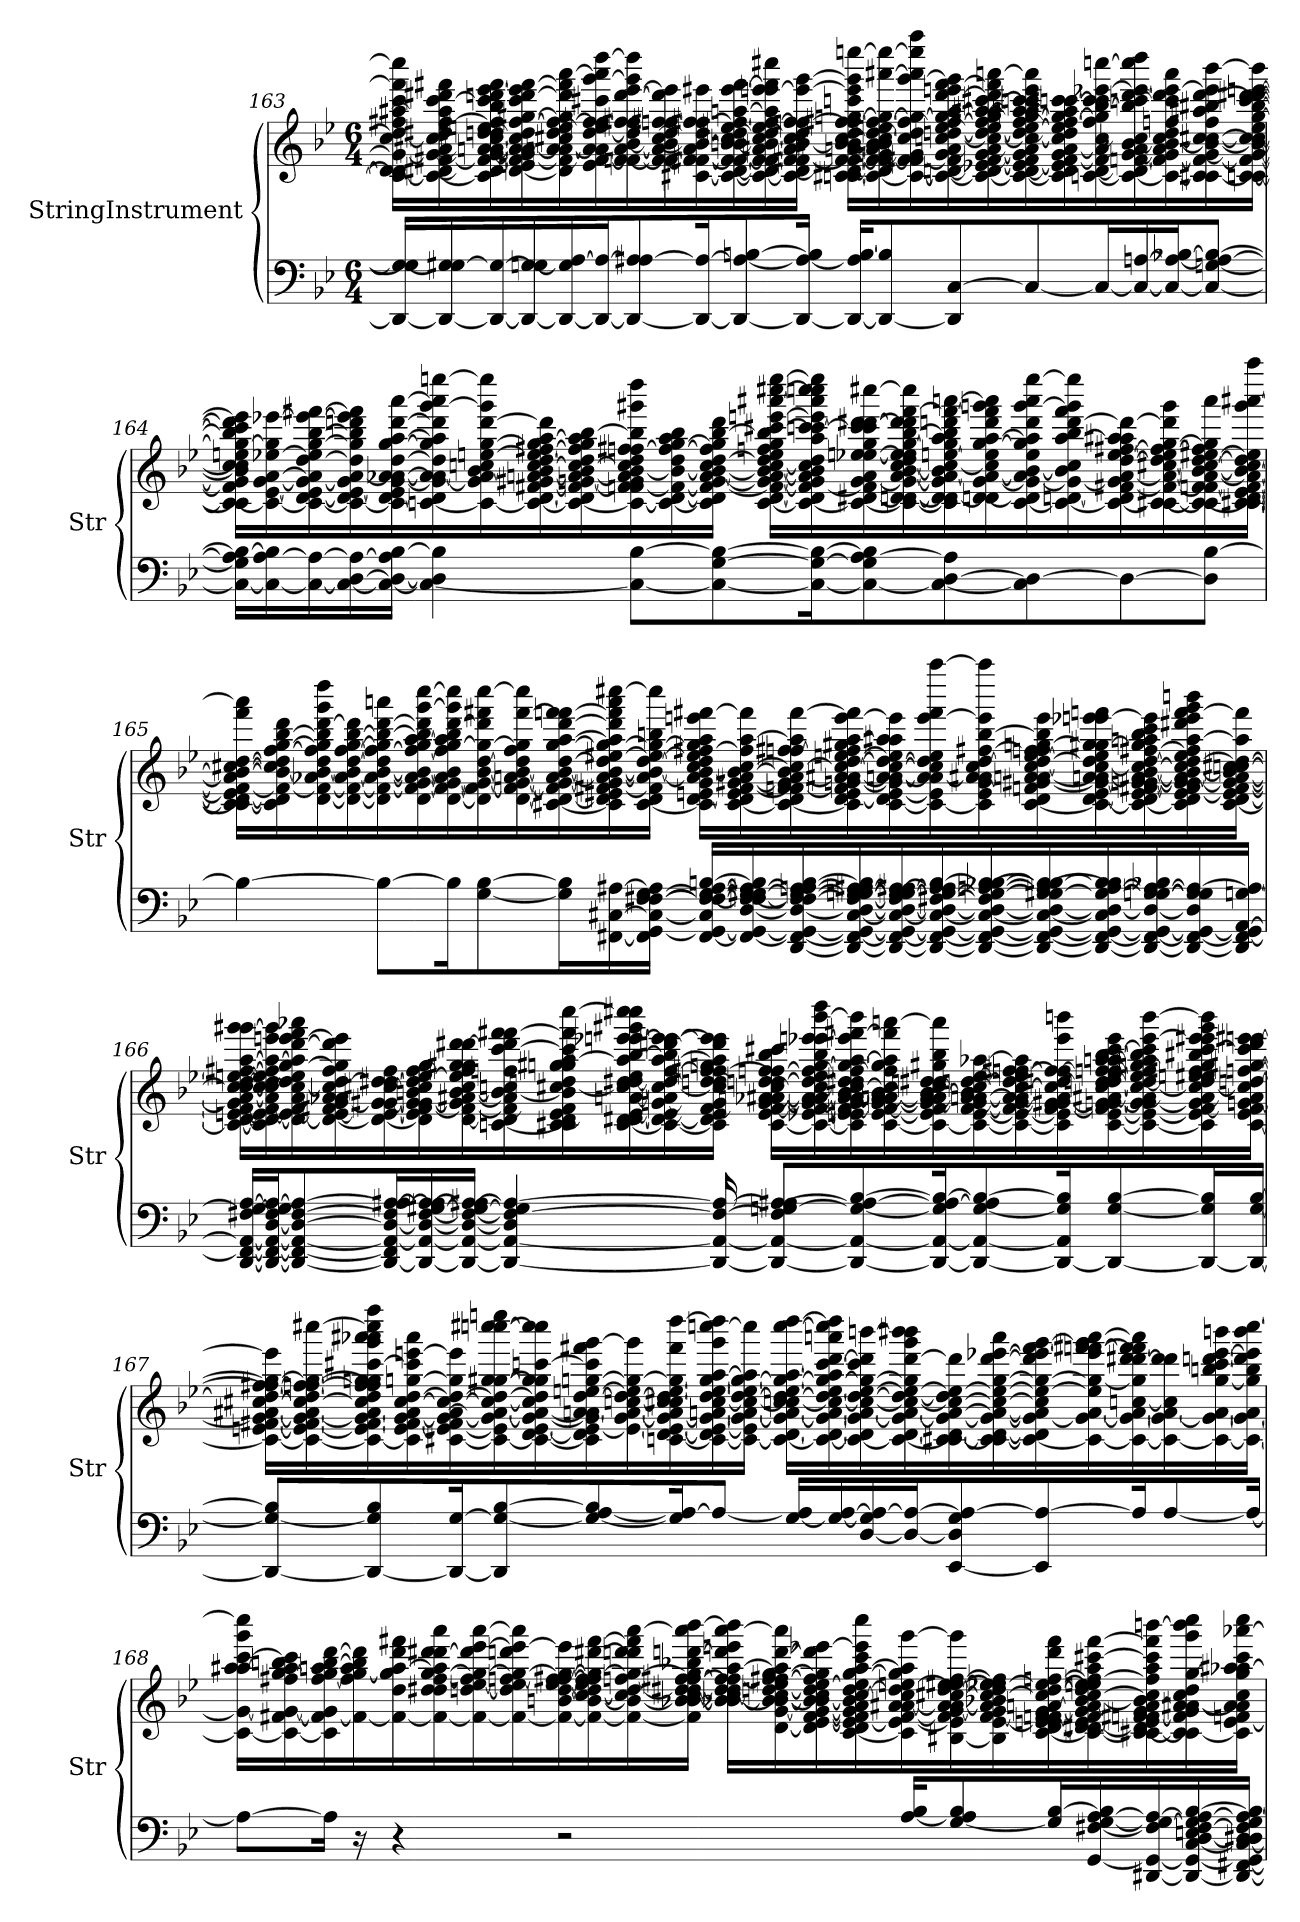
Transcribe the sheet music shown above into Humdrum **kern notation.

**kern	**kern
*part2	*part1
*staff2	*staff1
*I"StringInstrument	*I"StringInstrument
*I'Str	*I'Str
!!LO:LB:g=z
*clefF4	*clefG2
*k[b-e-]	*k[b-e-]
*M6/4	*M6/4
=163	=163
16DD/_ 16G/_ 16G#/]LL	16c\_ 16d\] 16d#\] 16g#\_ [16cc\ 16dd#\] 16ff#X\ [16aa#X\ 16ccc\ 16fff#\] 16cccc#\]LL
16DD/_ 16G/] [16G#X/	16c\_ [16d#X\ [16f#X\ 16g#\_ [16a#X\ 16cc\] 16dd#X\ [16ff#\ 16aa#\] [16ccc\ 16ddd#X\ 16fff#X\
16DD/_ 16G#/_	16c\] 16d#\] 16f#\_ 16g#\_ [16an\ 16a#\_ [16cc\ 16ddn\ [16dd#X\ 16een\ 16ff#\] 16bb-\ 16ccc\] 16dddn\ [16eee-\ 16fff#\
16DD/_ [16Gn/ 16G#/]	[16d#\ 16en\ 16f#\_ 16g#\] 16a\] 16a#\_ 16cc\] 16dd#\] [16ff#\ [16gg#X\ 16ccc\ [16ddd\ 16eee-\] [16fff#\
16DD/_ 16G/] [16A/	16d#\] 16f#\_ [16an\ 16a#\_ 16cc#X\ 16dd#\ [16ee\ 16ff#\_ 16gg#\] 16ddd\] 16fff#\] [16aaa\
16DD/_ 16A/_J	16e\ 16f#\_ 16a\_ 16a#\] [16dd#\ 16ee\] [16ffn\ 16ff#\] 16ccc#X\ [16ggg\ 16aaa\] [16dddd\
8DD/_ 8A/] [8A#X/	[16fn\ 16f#\_ 16a\_ [16b-\ 16dd#\] 16ff\] 16ff#X\ [16ddd\ [16eee-\ 16ggg\] 16dddd\]
.	16f\_ 16f#\] 16a\_ 16b-\_ 16cc#\ [16dd#\ [16ffn\ 16ff#X\ 16ddd\] 16eee-\]
16DD/_ 16A#/_K	[16c#X\ 16f\_ [16f#X\ 16a\] 16b-\_ 16dd#\] 16ff\] [16ff#X\ 16eee#X\
8DD/_ 8A#/_ [8Bn/	16c#\_ [16d#\ 16f\_ 16f#\_ 16b-\] [16bn\ 16cc#\ [16dd#\ [16ee#X\ 16ff#\] [16aan\ [16eee#\ [16fff#\
.	16c#\_ 16d#\] 16f\_ 16f#\] [16a#X\ 16b\] [16cc#\ 16dd#\_ 16ee#\] [16ff#\ 16aa\] [16eeen\ 16eee#\] 16fff#\] 16cccc#X\
16DD/_ 16A#/_ 16B/]Jk	16c#\] [16d#\ 16f\_ [16f#X\ 16a#\] [16b\ 16cc#\] 16dd#\] [16ffn\ 16ff#\] 16eee\_ [16ggg\JJ
16DD/_ 16A#/] [16B/KL	16c#X\ [16cn\ 16d#\_ 16f\_ 16f#\_ [16an\ 16b\_ [16b#X\ [16cc#\ 16dd#\ 16ff\] [16ff#X\ [16ggn\ 16cccn\ 16eee\] 16ggg\] [16eeeen\LL
8DD/_ 8B/]	16c\_ 16d#\] 16f\_ 16f#\] [16gn\ 16a\] 16b\] 16b#\] 16cc#\_ [16dd#\ 16een\ 16ff#\_ 16gg\_ [16aaa#X\ 16eeee\_
.	16c\_ 16f\] [16f#X\ 16g\] 16cc#\] 16dd#\] 16ff#\_ 16gg\_ [16ggg\ 16aaa#\] 16eeee\] 16aaaa\
8DD/] [8C/	16c\_ [16dn\ 16f#\_ 16g\ [16a\ [16ccn\ [16ddn\ [16ee\ 16ff#\_ 16gg\] [16aa\ [16ddd\ 16eeen\ [16fff#\ 16ggg\]
.	16c\_ 16d\] [16e-X\ 16f#\_ [16g\ 16a\_ 16cc\_ 16dd\_ 16ee\] 16ff#\] [16gg\ 16aa\] [16aa#X\ [16ccc#X\ 16ddd\] 16fff#\] [16aaan\
8C/_	16c\_ [16d\ 16e-\_ 16f#\] 16g\] 16a\] 16cc\_ 16dd\_ [16ee\ [16ff#\ 16gg\_ [16aan\ 16aa#\] 16cccn\ 16ccc#\] 16eee\ 16aaa\]
.	16c\] 16d\] 16e-\] [16f#\ 16g\ [16a\ 16cc\] 16dd\] 16ee\] 16ff#\_ 16gg\_ 16aa\] [16cccn\ [16ccc#X\
16C/L_	[16cn\ [16d\ 16f#\] 16a\_ [16cc\ 16ff#\] 16gg\] [16bb-\ 16ccc\] 16ccc#\] [16eee-X\ [16ccccn\
16C/_ [16An/	16c\_ 16d\] [16fn\ [16g\ 16a\] [16b-X\ 16cc\] 16bb-\] [16cccn\ [16ddd\ 16eee-\] 16cccc\] 16dddd\
16C/_ 16A/_ [16B-X/J	16c\_ 16f\_ 16g\] 16a\ 16b-\_ [16cc\ 16dd\ 16ffn\ 16ccc\] 16ddd\] [16eee-\ 16aaa\
8C/_ [8Gn/ 8A/_ 8B-/_J	16c\] [16c#X\ 16f\_ [16g\ 16b-\_ 16cc\_ [16cc#X\ 16ff\ 16aa#X\ 16bb#X\ [16ddd\ 16eee-\] [16bbb-\
.	[16cn\ 16c#\_ 16f\_ 16g\_ 16b-\_ 16cc\] 16cc#\_ 16ee\ [16gg\ [16bb-X\ [16ccc\ 16ddd\] [16ddd#X\ [16eeen\ 16bbb-\]JJ
!!LO:LB:g=z
=164	=164
16C\_ 16G\] 16A\] 16B-\_LL	16c\_ 16c#\] 16f\] 16g\] 16b-\] 16cc\ 16cc#\] 16een\ 16gg\_ 16bb-\] 16ccc\] 16ddd#\] 16eee\]LL
16C\_ [16A\ 16B-\]	16c\_ [16e-\ [16g\ [16a\ [16ee-X\ 16gg\] [16eee-X\
16C\_ 16A\_	16c\_ [16d\ 16e-\] 16g\_ 16a\] [16dd\ 16ee-\] [16gg\ [16bb-\ 16eee-\_ [16fff#X\
16C\_ [16D\ 16A\_	16c\_ 16d\] [16e-\ 16g\] [16a\ 16dd\] 16gg\] 16bb-\] 16dddn\ 16eee-\] 16fff#\]
16C\_ 16D\_ 16A\] [16B-\JJ	16c\] [16d\ 16e-\] [16g\ [16a-X\ 16a\_ [16dd\ [16gg\ [16aa\ [16ddd\ [16aaa\
4C\_ 4D\] 4B-\]	[16cn\ 16d\] 16g\_ 16a-\] 16a\_ 16dd\] 16gg\] 16aa\] 16ddd\] [16ggg\ 16aaa\] [16eeeen\
.	16c\_ 16g\] 16a\] [16b-\ 16ccn\ [16een\ [16gg\ [16ddd\ 16ggg\] 16eeee\]
.	16c\_ [16d\ [16f#X\ 16g#X\ [16an\ 16b-\] [16cc\ [16dd\ 16ee\] [16ff#X\ 16gg\] [16aa\ 16ddd\]
.	16c\_ 16d\] 16f#\_ [16gn\ 16a\_ 16b-\ 16cc\_ 16dd\] 16ff#\] 16gg\ 16aa\] [16bb-\
8C\_ [8B-\L	16c\_ [16fn\ 16f#\] 16g\] 16a\] [16b-\ 16cc\] 16dd\ [16ffn\ 16ff#X\ 16bb-\] 16ggg#X\ 16dddd\
.	16c\_ [16d\ 16f\_ 16b-\_ 16dd\ 16ff\_ [16gg\ 16aa\ 16bb-\
8C\_ [8G\ 8B-\_	16c\] 16d\] 16f\_ [16g\ [16a\ 16b-\_ 16cc\ [16dd\ 16ff\] 16gg\] [16bb-\ 16ddd\JJ
.	[16c\ [16d\ 16f\_ 16g\_ 16a\_ 16b-\_ [16cc\ 16dd\] 16ee\ 16ffn\ 16gg\ 16bb-\] [16ccc#X\ [16eeen\ [16aaa#X\ [16cccc#X\ [16eeee\LL
16C\_ 16G\_ 16B-\_K	16c\_ 16d\] 16f\_ 16g\] 16a\] 16b-\] 16cc\] 16dd\ 16aa\ [16cccn\ 16ccc#\_ 16eee\] 16aaa#\] 16ccccn\ 16cccc#\] 16eeee\]
8C\_ 8G\] [8A\ 8B-\]	16c\_ [16d#X\ 16f\] [16g\ 16a\ [16ee-X\ [16een\ 16gg\ 16ccc\] 16ccc#\] [16ddd\ [16ddd#X\ [16cccc#X\
.	16c\_ [16dn\ 16d#\_ 16g\_ [16a\ [16b-\ [16cc\ 16dd\ 16ee-\] 16ee\] [16gg\ [16bb-\ 16ddd\] 16ddd#\] [16fff#\ 16cccc#\]
8C\_ [8D\ 8A\]	16c\] 16d\] 16d#\_ 16g\] 16a\_ 16b-\] 16cc\_ [16een\ 16gg\] 16aa\ 16bb-\] 16dddn\ 16fff#\_ [16aaan\
.	[16dn\ 16d#\] [16g\ 16a\_ 16cc\] 16ee\] [16gg\ [16aa\ 16ddd\ 16fff#\] 16gggn\ 16aaa\]
8C\] 8D\_	[16c\ 16d\] 16g\_ 16a\] [16b-\ 16ee\ 16gg\] 16aa\] 16ddd\ [16ggg\ 16aaa\ [16eeee\
.	16c\_ [16dn\ 16g\_ 16b-\] 16cc\ [16aa\ 16bb-\ [16ddd\ 16fff#\ 16ggg\] 16eeee\]
8D\_	16c\_ 16d\] [16f#X\ 16g\] [16a\ [16dd\ [16ee\ [16ff#X\ 16aa\] 16aa#X\ 16ddd\_
.	16c\_ [16c#X\ 16f#\_ 16a\_ [16cc#X\ 16dd\] 16ee\] 16ff#\_ [16gg\ 16ddd\] 16ggg\
8D\] [8B-\J	16c\_ 16c#\] [16fn\ 16f#\] 16a\_ [16b-\ 16cc#\_ [16dd\ [16ee#X\ 16ff#\] 16gg\] 16aaa\
.	16c\_ [16c#X\ [16d\ [16e-\ 16f\_ 16a\_ 16b-\_ 16cc#\] 16dd\] 16ee#\] 16ggg\ [16aaa#X\ 16aaaa\JJ
!!LO:LB:g=z
=165	=165
4B-\_	16c\_ 16c#\] 16d\_ 16e-\] 16f\_ 16a\] 16b-\_ [16cc#X\ [16dd\ 16fff\ 16aaa#\]LL
.	16c\] 16d\] 16f\_ 16b-\_ 16cc#\] 16dd\] [16ff\ [16gg\ [16bb-\ 16ddd\
.	[16d\ 16f\_ 16a-X\ 16b-\_ 16dd\ 16ff\] 16gg\] 16bb-\] [16ddd\ 16ggg\ 16dddd\
.	16d\_ 16f\_ [16a-\ 16b-\] [16dd\ [16ff\ [16gg\ [16bb-\ 16ddd\]
8B-\L_	16d\] 16f\_ 16a-\_ [16b-\ 16dd\] 16ff\_ 16gg\] 16bb-\_ [16ddd\ 16aaan\
.	16d\ 16f\_ 16g\ 16a-\_ 16b-\_ 16ff\_ 16gg\ [16aa\ 16bb-\] 16ddd\] [16ggg\ [16cccc\
16B-\K]	[16d\ 16f\_ [16g\ 16a-\] 16b-\] 16ff\] [16gg\ 16aa\] 16bb-\ [16ddd\ 16ggg\] 16cccc\]
[8G\ [8B-\	16d\] 16f\_ 16g\_ [16b-\ [16dd\ 16gg\_ 16ddd\] 16fff#X\ [16cccc\
.	[16d\ 16f\_ 16g\_ 16an\ 16b-\_ 16dd\] 16ff\ 16gg\] [16fff#\ 16cccc\]
16G\] 16B-\]L	[16c#X\ 16d\_ 16f\] 16g\_ [16a\ 16b-\_ [16dd\ [16gg\ [16aa\ [16ddd\ [16fffn\ 16fff#\]
[16FF#X\ [16C#X\ [16A#X\	16c#\] 16d\] 16e#X\ [16f#X\ 16g\] 16a\_ 16b-\_ 16dd\] [16ee#X\ 16gg\_ 16aa\] 16ddd\] 16fff\] 16aaa\ [16cccc#X\
16FF#\] [16GG\ 16C#\_ [16F\ [16F#X\ [16G\ 16A#\]JJ	[16c#\ 16d\ 16f#\] 16a\_ 16b-\_ [16dd\ 16ee#\_ 16gg\_ 16bbn\ 16cccc#\]JJ
[16FF#/ 16GG/_ 16C#/] 16F/_ 16F#/_ 16G/_ [16A#/ [16Bn/LL	16c#\] [16d\ 16en\ 16g\ 16a\] 16b-\_ 16cc#\ 16dd\] 16ee#\] [16ff#X\ 16gg\] 16aa\ 16eeen\ [16fff#X\LL
16FF#/_ 16GG/_ [16D/ 16F/_ 16F#/_ 16G/] [16G#X/ 16A#/_ 16B/]	[16c#\ 16d\] 16e\ [16f#\ [16g#X\ 16a\ 16b-\_ [16cc#\ 16ff#\] [16aa\ 16fff#\]
[16DD/ 16FF#/_ 16GG/_ 16D/_ 16F/] 16F#/_ 16G#/_ [16An/ 16A#/] [16B/	16c#\_ 16d\ [16fn\ 16f#\] 16g#\] [16a\ 16b-\] 16cc#\_ [16ffn\ 16ff#X\ 16aa\] [16fff#\
16DD/_ 16FF#/_ 16GG/_ [16C#/ 16D/_ 16F#/_ [16Gn/ 16G#/_ 16A/_ 16A#X/ 16B/]	16c#\] [16d\ 16e\ 16f\] [16gn\ 16a\] [16a#X\ 16cc#\_ [16dd\ [16een\ 16ff\] 16gg#X\ [16aa\ [16eee\ 16fff#\]
16DD/_ 16FF#/_ 16GG/_ 16C#/_ 16D/_ 16F#/] 16G/_ 16G#/] 16A/_ [16A#X/	[16c#\ 16d\] [16e\ 16g\] [16an\ 16a#\_ 16cc#\_ 16dd\_ 16ee\] 16aa\] 16aa#X\ 16eee\]
16DD/_ 16FF#/_ 16GG/_ 16C#/_ 16D/_ [16F#X/ 16G/_ 16A/] 16A#/] [16B/	16c#\_ 16e\] 16a\_ 16a#\] 16cc#\] 16dd\] 16ee\ [16eee\ 16fff#\ [16aaaa\
16DD/_ 16FF#/_ 16GG/_ 16C#/_ 16D/_ 16F#/] 16G/_ [16An/ [16B-X/ 16B/_	16c#\] 16e\ 16g\ 16a\] [16a#X\ 16cc#\ [16dd\ [16ff#X\ [16bb\ 16eee\] 16aaaa\]
16DD/_ 16FF#/_ 16GG/_ 16C#/_ 16D/_ 16G/] [16G#X/ 16A/] 16B-/_ 16B/_	[16c#\ 16d\ 16fn\ [16g#X\ 16an\ 16a#\_ [16cc#\ 16dd\_ [16ee\ 16ffn\ 16ff#\] [16ggn\ 16bb\] 16eee\
16DD/_ 16FF#/_ 16GG/_ 16C#/] 16D/_ 16G#/_ [16A/ 16B-/] 16B/]	16c#\_ [16d\ 16e\ 16g#\_ [16an\ 16a#\] 16cc#\_ 16dd\] 16ee\] 16gg\] [16gg#X\ 16eee-X\ [16eeen\ 16fffn\
16DD/_ 16FF#/_ 16GG/_ 16D/_ [16Gn/ 16G#/_ 16A/_ 16B-X/	16c#\_ 16d\] 16e\ [16f#X\ [16gn\ 16g#\_ 16a\_ [16b-\ 16cc#\_ [16dd\ [16ff#X\ 16gg#\] 16aan\ 16bb\ 16ccc\ 16eee\]
16DD/_ 16FF#/_ 16GG/_ 16D/] 16G/] 16G#/] 16A/_	16c#\] 16d\ [16e\ 16f#\] 16g\_ 16g#\] 16a\_ 16b-\_ 16cc#\] 16dd\_ 16ee\ 16ff#\] [16aa\ 16ddd#X\ 16eee\ [16fff\ 16ggg\ 16bbbn\
16DD/] 16FF#/_ 16GG/] [16AA/ [16Gn/ 16A/]JJ	[16c#\ [16d\ 16e\] [16f#\ 16g\_ 16a\_ 16b-\] 16ccn\ [16cc#X\ 16dd\_ 16aa\] 16fff\]JJ
!!LO:LB:g=z
=166	=166
[16DD/ 16FF#/_ 16AA/_ [16F#X/ 16G/_ [16A/LL	16c#\_ 16d\_ [16en\ 16f#\_ 16g\] 16a\_ [16cc\ 16cc#\_ 16dd\_ [16een\ [16ff#X\ [16aa\ [16ggg\ 16ggg#X\LL
16DD/_ 16FF#/_ 16AA/_ [16D/ 16F#/_ 16G/] 16A/_J	16c#\] 16d\_ 16e\_ 16f#\_ 16a\] 16cc\] 16cc#\_ 16dd\] 16ee\] 16ff#\] 16aa\_ 16eeen\ 16ggg\]
8DD/_ 8FF#/_ 8AA/_ 8D/_ 8F#/_ 8A/_	16d\_ 16e\_ 16f#\] [16a\ 16cc#\_ 16dd\ 16ee\ [16gg\ 16aa\] [16ddd\ [16eee\ 16fff\ 16aaa-X\
.	16d\_ 16e\_ 16f#X\ [16g\ 16a-X\ 16a\] 16cc#\] [16dd\ 16ff#\ 16gg\] 16ddd\] 16eee\]
16DD/_ 16FF#/] 16AA/_ 16D/_ 16F#/] 16A/_ [16A#X/L	16d\_ 16e\_ 16g\_ [16g#X\ [16cc#X\ 16dd\] [16dd#X\ 16ff#\
16DD/_ 16AA/_ 16D/_ [16F#/ [16G#X/ 16A/_ 16A#/]	16d\] 16e\] [16f#\ 16g\] 16g#\_ 16bn\ 16cc#\] 16dd#\] [16ee\ [16ff#\ 16gg\
16DD/_ 16AA/_ 16D/_ 16F#/_ 16G#/_ 16A/_ 16A#X/JJ	[16d\ 16f#\_ 16g#\] [16a#X\ [16b\ 16cc#\ 16ee\] 16ff#\] 16gg\ 16gg#X\ 16ddd\ [16ddd#X\
4DD/_ 4AA/_ 4D/] 4F#/_ 4G#/] 4A/_	[16cn\ 16d\] 16f#\_ 16a#\] 16b\_ 16ccn\ 16ffn\ [16ccc\ 16ddd#\] [16fff\ 16fff#X\
.	16c\] 16c#X\ [16d\ 16e\ 16f#\] 16b\] [16cc#X\ 16ddn\ 16ggn\ 16gg#X\ [16aa\ 16ccc\] 16fff\] [16cccc\
.	[16c#\ 16d\] [16d#X\ [16e\ [16an\ 16cc#\_ 16dd\ [16dd#X\ 16ee\ 16aa\] [16bbn\ [16eee-X\ [16eeen\ 16ggg#X\ 16cccc\] 16cccc#X\
.	16c#\_ 16d#\_ 16e\_ [16gn\ 16a\] 16cc#\_ 16dd#\_ [16ff\ [16aa\ 16bb\] [16dddn\ 16eee-\_ 16eee\_
16DD/_ 16AA/_ 16F#/_ 16A/_	16c#\] 16d#\] 16e\] [16f#\ 16g\] 16cc#\] 16ddn\ 16dd#\_ 16ff\] [16ff#X\ 16ggn\ 16aa\] 16ddd\] 16eee-\] 16eee\]JJ
8DD/_ 8AA/_ 8F#/] [8Gn/ 8A/_ 8A#X/L	[16c#\ 16e\ 16f#\_ [16g\ [16a-X\ [16an\ [16a#X\ [16cc#\ [16ddn\ 16dd#\] [16ffn\ 16ff#\] 16bb\ 16ccc#X\LL
.	16c#\_ [16e-X\ 16f#\_ 16g\_ 16a-\_ 16a\] 16a#\_ 16cc#\_ 16dd\_ 16ee\ 16ff\_ [16gg\ 16bb\ 16eee-X\ [16eeen\ [16bbb-\ 16dddd\
8DD/_ 8AA/_ 8G/_ 8A/_ [8B-/	16c#\] 16e-\] 16en\ 16f#\_ 16g\] 16a-\_ 16a#\_ [16b\ 16cc#\_ 16dd\] 16dd#X\ 16ff\_ 16gg\_ [16aa\ 16eee\] [16fff#X\ 16bbb-\]
.	[16c#\ [16e\ 16f#\_ [16g\ 16a-\_ [16an\ 16a#\_ 16b\] 16cc#\] 16ff\] 16gg\] 16aa\] 16fff#\] [16aaan\
16DD/_ 16AA/_ 16G/] 16A/_ 16B-/_K	16c#\_ 16e\] 16f#\] 16g\_ 16a-\] 16a\] 16a#\_ [16b\ [16cc#\ 16ddn\ 16dd#X\ 16gg#X\ 16bb\ 16aaa\]
8DD/_ 8AA/_ [8G/ 8A/] 8B-/_	16c#\_ [16e\ [16f#\ 16g\_ [16an\ 16a#\_ 16b\] 16cc#\_ [16ddn\ [16ee\ [16aa-X\
.	16c#\_ 16e\_ 16f#\] 16g\_ 16a\] 16a#\_ 16cc#\_ 16dd\] 16ee\] [16ffn\ [16ff#X\ 16aa-\]
16DD/_ 16AA/] 16G/] 16B-/]K	16c#\] 16e\] [16f#\ 16g\] [16g#X\ 16a#\] 16cc#\] [16dd#X\ 16ff\] 16ff#\_ 16eee\ 16bbbn\
8DD/_ [8G/ [8B-/	[16c#\ [16e\ 16f#\] [16gn\ 16g#\_ [16a#X\ [16cc#\ 16dd#\] [16ddn\ [16ee\ [16ffn\ 16ff#\] [16aa-\ 16aan\ [16bb\ [16ccc#\ 16eee\
.	16c#\_ 16e\_ 16g\_ 16g#\] 16a#\_ 16cc#\_ 16dd\_ 16ee\] 16ff\] [16ggn\ 16aa-\] 16bb\] 16ccc#\] [16eee\ [16bbb\
16DD/_ 16G/] 16B-/]L	16c#\] 16e\] [16f#\ 16g\] 16a#\_ 16cc#\_ 16dd\] 16ee#X\ 16ee\ 16ff#X\ 16gg\] 16bb#X\ [16ccc#\ 16eee\] 16eee#X\ 16ggg#\ 16bbb\]
16DD/_ [16G/ [16B-/JJ	[16c#\ 16e\ 16f#\] [16gn\ 16a#\] 16cc#\] [16ddn\ [16ffn\ [16gg#X\ 16ccc#\] 16ddd\ [16eeen\ 16eee#X\JJ
!!LO:LB:g=z
=167	=167
8DD/_ 8G/_ 8B-/]L	16c#\_ [16en\ [16f#X\ 16g\_ [16a#X\ [16cc#X\ 16dd\_ 16ff\] [16ff#X\ 16gg#\_ 16eee\]LL
.	16c#\_ 16e\_ 16f#\_ 16g\_ 16a#\_ 16cc#\_ 16dd\_ [16ffn\ 16ff#\_ 16gg#\_ [16cccc#X\
8DD/_ 8G/] 8B-/	16c#\_ 16e\] 16f#\_ 16g\] 16a#\_ 16cc#\] 16dd\] 16ff#\] 16ff\] 16ggn\ 16gg#\] [16ccc#X\ 16ggg\ 16aaa-X\ 16aaa#X\ 16cccc#\] 16ffff\
.	16c#\] [16e\ 16f#\_ [16g\ 16a#\] [16cc#\ [16dd\ [16ggn\ 16ccc#\] [16eeen\ 16aaa#\
16DD/_ [16G/K	[16c#X\ 16e\_ 16f#\] 16g\_ [16a#\ 16cc#\_ 16dd\_ 16gg\] 16eee\]
8DD/] 8G/_ [8B-/	16c#\_ 16e\] 16g\_ 16a#\_ 16cc#\_ 16dd\_ [16gg\ [16gg#X\ [16ccccn\ [16cccc#X\ 16eeeen\
.	16c#\_ [16d\ [16e\ 16g\_ 16a#\_ 16cc#\] 16dd\] 16gg\] 16gg#\] [16cccn\ 16cccc\] 16cccc#\]
8G/_ [8A/ 8B-/]	16c#\] 16d\] 16e\_ 16g\] [16an\ 16a#\] [16dd\ [16een\ [16ggn\ 16ccc\] 16fff#X\ [16ggg\
.	16e\_ [16g\ 16a\_ [16ccn\ 16dd\_ 16ee\] 16gg\_ 16ggg\]
16G/] 16A/_K	[16cn\ [16d\ 16e\_ 16g\_ 16a\] 16cc\] [16cc#X\ 16dd\] [16ee\ 16gg\] 16fff#\ [16dddd\
8A/J_	16c\_ 16d\] 16e\_ 16g\_ [16an\ 16cc#\_ [16dd\ 16ee\_ 16gg\ [16aa\ 16ggg\ [16ccccn\ 16dddd\]
.	16c\_ 16e\] 16g\_ 16a\_ 16cc#\_ 16dd\_ 16ee\_ [16gg\ 16aa\] 16cccc\]JJ
[16G/ 16A/]LL	16c\_ [16d\ 16g\_ 16a\_ [16ccn\ 16cc#\] 16dd\_ 16ee\_ 16gg\_ [16aa\ [16cccc\ [16dddd\LL
16G/_ [16A/	16c\_ 16d\_ 16g\_ 16a\_ 16cc\_ 16dd\] 16ee\_ 16gg\_ 16aa\] [16ccc\ [16ddd\ 16aaan\ 16cccc\] 16dddd\]
[16D/ 16G/] 16A/_	16c\_ 16d\] 16g\_ 16a\_ 16cc\_ [16dd\ 16ee\_ 16gg\_ 16ccc\] 16ddd\] [16bbbn\
16D/_ 16A/_J	16c\_ [16d\ 16g\_ 16a\_ 16cc\_ 16dd\_ 16ee\_ 16gg\] [16ddd\ 16ggg\ 16bbb\] 16bbb#X\
[8EE-/ 8D/] 8G/ 8A/_	16c\_ [16c#X\ 16d\_ 16g\_ 16a\_ 16cc\_ 16dd\] 16ee\_ 16ddd\]
.	16c\_ 16c#\] 16d\_ 16g\_ 16a\_ 16cc\_ 16ee\_ [16gg\ [16ddd\ [16eee-X\ 16aaa\
8EE-/] 8A/_	16c\_ 16d\] 16g\_ 16a\] 16cc\] 16ee\_ 16gg\_ 16ddd\] 16eee-\_ 16fff#\ [16ggg\
.	16c\_ 16g\_ [16a\ 16ee\] 16gg\_ 16eee-\] [16fffn\ [16fff#X\ 16ggg\] [16aaa\
16A/K]	16c\_ 16g\_ 16a\_ [16ccn\ 16gg\] [16ddd\ [16ddd#X\ 16fff\] 16fff#\] 16aaa\]
[8A/	16c\_ 16g\_ 16a\_ 16cc\] 16ddd\] 16ddd#\]
.	16c\_ 16g\_ 16a\_ [16gg\ [16bbn\ 16ccc\ [16dddn\ [16eee-\ 16bbbn\
16A/Jk_	16c\_ 16g\_ 16a\] 16gg\] 16bb\] 16ddd\] 16eee-\] 16bbb\ [16cccc\JJ
!!LO:PB:g=z
=168	=168
8A\L_	16c\_ 16g\_ 16aa\ [16aa#X\ [16ccc\ 16ggg\ 16cccc\]LL
.	16c\_ [16f#X\ 16g\_ 16ff#X\ [16gg\ 16aa#\] 16bbn\ 16ccc\]
16A\Jk]	16c\] 16f#\_ 16g\] [16ff#\ 16gg\] 16aan\ [16bb\ [16ddd\
16r	16f#\_ 16ff#\] [16gg\ 16aa\ 16bb\] 16ddd\]
4r	16f#\_ 16dd\ 16gg\] [16aa\ 16ddd\ 16fff#X\
.	16f#\_ 16dd\ 16dd#X\ [16ff#\ [16gg\ 16aa\] [16ddd\ 16ddd#X\ 16aaa\
.	16f#\_ [16ddn\ [16ee-\ 16ff#\] 16gg\_ 16ddd\] [16eee-\ [16aaa\
.	16f#\_ 16dd\] 16ee-\] [16ffn\ 16gg\_ 16dddn\ 16eee-\_ 16aaa\]
2r	16f#\_ 16bn\ [16dd\ [16ee-\ 16ff\_ [16ff#X\ 16gg\_ 16eee-\]
.	16f#\_ [16b\ [16cc\ 16dd\] 16ee-\] 16ff\] 16ff#\] 16gg\_ [16ddd#X\ [16fff#\
.	16f#\_ 16b\_ 16cc\] [16dd\ [16ffn\ 16gg\_ 16dddn\ 16ddd#\] 16fff#\] [16aaa\
.	16f#\] 16b-X\ 16b\_ [16cc\ 16dd\_ [16dd#X\ 16ff\_ [16ff#X\ 16gg\] 16bb-X\ [16dddn\ 16aaa\] [16bbb-\JJ
.	[16b-X\ 16b\_ 16cc\_ 16dd\] 16dd#\] 16ff\_ 16ff#\] [16aa\ 16ddd\] 16eeen\ [16aaa\ 16bbb-\]LL
.	[16d\ [16g\ 16b-\_ 16b\_ 16cc\] [16ddn\ 16ee-\ 16ff\] [16ff#X\ [16gg\ 16aa\] [16ddd\ 16aaa\]
.	16d\] [16e-\ [16f#\ 16g\_ 16b-\_ 16b\] 16cc\ 16dd\] [16ee-\ 16ff#\] 16gg\] 16ddd\] [16eee-X\
.	[16c\ 16d\ 16e-\_ 16f#\] 16g\] 16a\ 16b-\] [16cc\ [16dd\ 16ee-\] [16gg\ [16aa\ 16ccc\ 16eee-\] 16cccc\
[16A/ 16B-/KL	16c\] 16e-\_ [16f#\ [16a\ [16a#X\ 16cc\] 16dd\] [16een\ 16gg\] 16aa\] [16ggg\
[8G/ 8A/] 8B-/	[16B#X\ 16e-\] 16f#\] [16g\ 16a\_ 16a#\] [16cc#X\ [16dd\ 16ee\_ [16ee#X\ [16ff#\ 16ggg\]
.	16B#\] [16e-\ [16f#\ 16g\] 16a\] 16b-X\ 16cc#\_ 16dd\] [16ee-X\ 16ee\] 16ee#\] 16ff#\]
16G/] [16B-/L	[16c\ [16d\ 16e-\] 16en\ [16fn\ 16f#\] [16g\ [16an\ 16cc#\] [16dd\ 16ee-\_ [16ffn\ 16ddd\ 16fff#\
[16GG/ [16F#X/ [16G/ [16A/ 16B-/]	16c\_ 16d\] [16d#X\ [16e\ 16f\] 16g\] 16a\_ [16b-\ [16cc#\ 16dd\] 16ee-\] 16een\ 16ff\_ 16aa\ [16ccc#X\ [16fff#\
[16DD#X/ 16GG/_ 16F#/] 16G/_ 16A/_	16c\_ [16c#X\ 16d#\] 16e\] 16fn\ [16f#X\ 16g\ 16a\_ 16b-\] 16cc#\] 16ff\] 16aa\ 16ccc#\] 16fff#\] [16bbbn\
16DD#/_ 16GG/_ [16C/ [16D/ 16En/ [16F#/ 16G/] 16A/_ [16B-/	16c\] 16c#\_ 16f#\] 16g\ 16a\_ [16a#X\ 16cc#\ 16dd\ [16gg\ 16ggg\ 16bbb\] 16cccc\
16DD#/_ [16FF#X/ 16GG/] 16C/_ 16D/] 16D#X/ 16F#/] 16G/ 16A/_ 16B-/]JJ	16c#\] [16e\ 16fn\ 16a\] 16a#\] 16cc#\ 16gg\] [16aa-X\ 16aa#X\ 16ccc#\ [16aaa-X\ 16cccc\JJ
=	=
*-	*-
